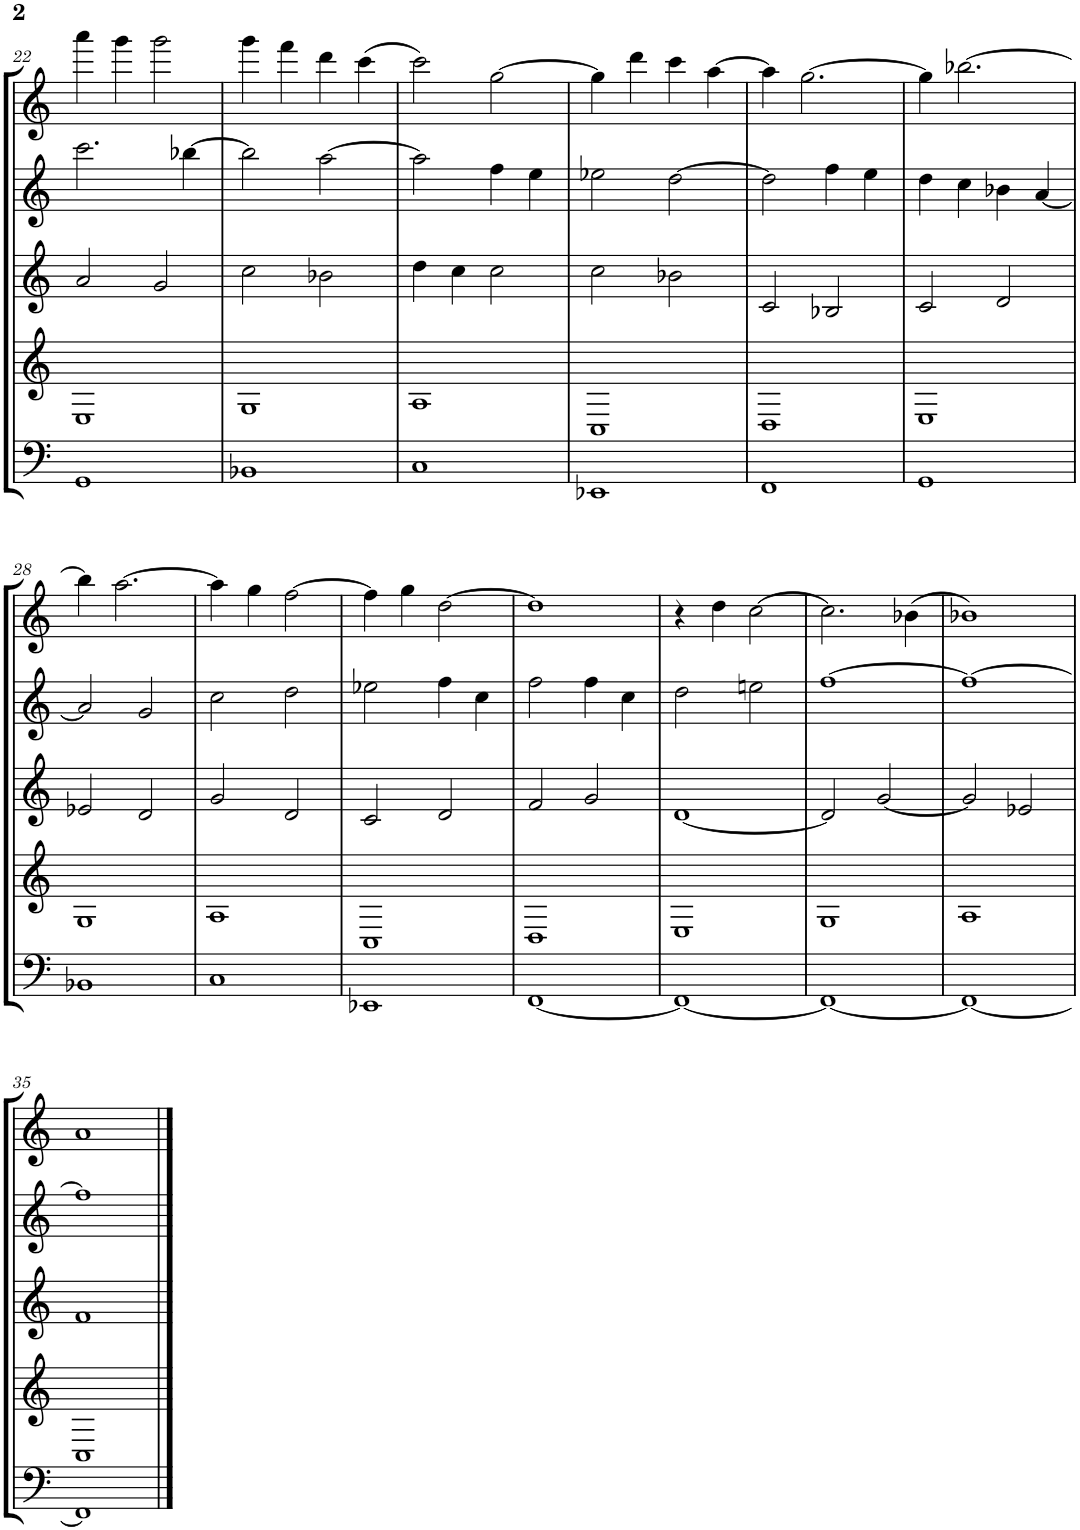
**kern	**kern	**kern	**kern	**kern
*part5	*part4	*part3	*part2	*part1
*staff5	*staff4	*staff3	*staff2	*staff1
*I"Bassoon	*I"Horn in F	*I"Bb Clarinet	*I"Oboe	*I"Flute
*I'Bsn	*I'Hn	*I'Cl	*I'Ob	*I'Fl
!!LO:PB:g=z
*clefF4	*clefG2	*clefG2	*clefG2	*clefG2
*	*ITrd4c7	*ITrd1c2	*	*
*k[]	*k[]	*k[]	*k[]	*k[]
*M4/4	*M4/4	*M4/4	*M4/4	*M4/4
=22	=22	=22	=22	=22
1GG	1E	2a/	2.ccc\	4aaa\
.	.	.	.	4ggg\
.	.	2g/	.	2ggg\
.	.	.	[4bb-X\	.
=23	=23	=23	=23	=23
1BB-X	1G	2cc\	2bb-\]	4ggg\
.	.	.	.	4fff\
.	.	2b-X\	[2aa\	4ddd\
.	.	.	.	(4ccc\
=24	=24	=24	=24	=24
1C	1A	4dd\	2aa\]	2ccc\)
.	.	4cc\	.	.
.	.	2cc\	4ff\	[2gg\
.	.	.	4ee\	.
=25	=25	=25	=25	=25
1EE-X	1C	2cc\	2ee-X\	4gg\]
.	.	.	.	4ddd\
.	.	2b-X\	[2dd\	4ccc\
.	.	.	.	[4aa\
=26	=26	=26	=26	=26
1FF	1D	2c/	2dd\]	4aa\]
.	.	.	.	[2.gg\
.	.	2B-X/	4ff\	.
.	.	.	4ee\	.
=27	=27	=27	=27	=27
1GG	1E	2c/	4dd\	4gg\]
.	.	.	4cc\	[2.bb-X\
.	.	2d/	4b-X\	.
.	.	.	[4a/	.
!!LO:LB:g=z
=28	=28	=28	=28	=28
1BB-X	1G	2e-X/	2a/]	4bb-\]
.	.	.	.	[2.aa\
.	.	2d/	2g/	.
=29	=29	=29	=29	=29
1C	1A	2g/	2cc\	4aa\]
.	.	.	.	4gg\
.	.	2d/	2dd\	[2ff\
=30	=30	=30	=30	=30
1EE-X	1C	2c/	2ee-X\	4ff\]
.	.	.	.	4gg\
.	.	2d/	4ff\	[2dd\
.	.	.	4cc\	.
=31	=31	=31	=31	=31
[1FF	1D	2f/	2ff\	1dd]
.	.	2g/	4ff\	.
.	.	.	4cc\	.
=32	=32	=32	=32	=32
1FF_	1E	[1d	2dd\	4r
.	.	.	.	4dd\
.	.	.	2een\	[2cc\
=33	=33	=33	=33	=33
1FF_	1G	2d/]	[1ff	2.cc\]
.	.	[2g/	.	.
.	.	.	.	(4b-X\
=34	=34	=34	=34	=34
1FF_	1A	2g/]	1ff_	1b-X)
.	.	2e-X/	.	.
!!LO:LB:g=z
=35	=35	=35	=35	=35
1FF]	1C	1f	1ff]	1a
==	==	==	==	==
*-	*-	*-	*-	*-
